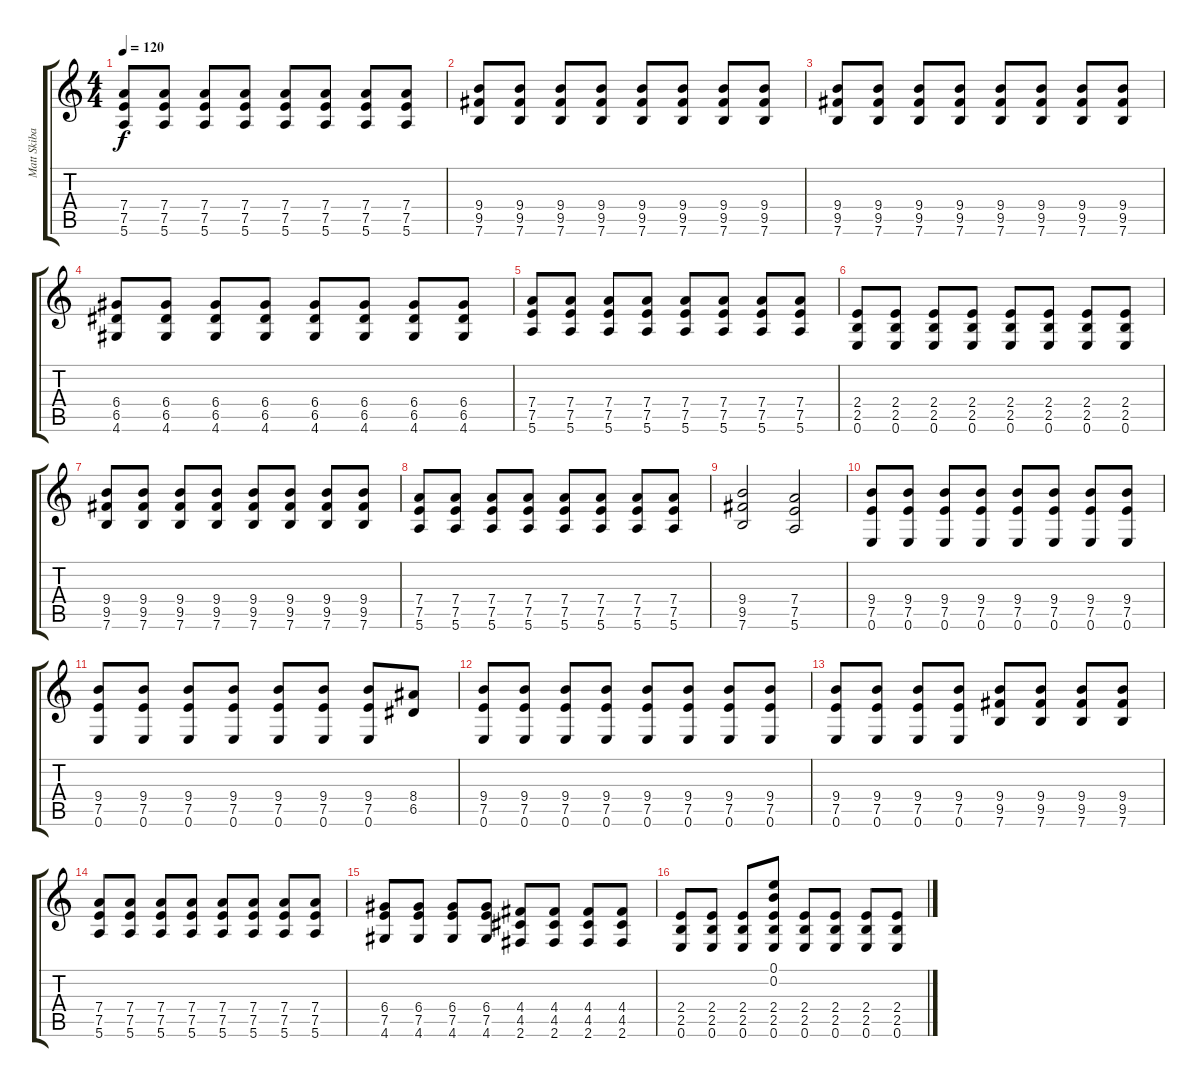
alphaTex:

\track ("Matt Skiba" "Matt Skiba") {instrument acousticguitarsteel}
\staff {score tabs}
\tuning (E4 B3 G3 D3 A2 E2) {hide}
\ts (4 4)
\tempo 120
\clef g2
\ks c
(7.4 7.5 5.6).8{dy f} (7.4 7.5 5.6).8 (7.4 7.5 5.6).8 (7.4 7.5 5.6).8 (7.4 7.5 5.6).8 (7.4 7.5 5.6).8 (7.4 7.5 5.6).8 (7.4 7.5 5.6).8 |
(9.4 9.5 7.6).8 (9.4 9.5 7.6).8 (9.4 9.5 7.6).8 (9.4 9.5 7.6).8 (9.4 9.5 7.6).8 (9.4 9.5 7.6).8 (9.4 9.5 7.6).8 (9.4 9.5 7.6).8 |
(9.4 9.5 7.6).8 (9.4 9.5 7.6).8 (9.4 9.5 7.6).8 (9.4 9.5 7.6).8 (9.4 9.5 7.6).8 (9.4 9.5 7.6).8 (9.4 9.5 7.6).8 (9.4 9.5 7.6).8 |
(6.4 6.5 4.6).8 (6.4 6.5 4.6).8 (6.4 6.5 4.6).8 (6.4 6.5 4.6).8 (6.4 6.5 4.6).8 (6.4 6.5 4.6).8 (6.4 6.5 4.6).8 (6.4 6.5 4.6).8 |
(7.4 7.5 5.6).8 (7.4 7.5 5.6).8 (7.4 7.5 5.6).8 (7.4 7.5 5.6).8 (7.4 7.5 5.6).8 (7.4 7.5 5.6).8 (7.4 7.5 5.6).8 (7.4 7.5 5.6).8 |
(2.4 2.5 0.6).8 (2.4 2.5 0.6).8 (2.4 2.5 0.6).8 (2.4 2.5 0.6).8 (2.4 2.5 0.6).8 (2.4 2.5 0.6).8 (2.4 2.5 0.6).8 (2.4 2.5 0.6).8 |
(9.4 9.5 7.6).8 (9.4 9.5 7.6).8 (9.4 9.5 7.6).8 (9.4 9.5 7.6).8 (9.4 9.5 7.6).8 (9.4 9.5 7.6).8 (9.4 9.5 7.6).8 (9.4 9.5 7.6).8 |
(7.4 7.5 5.6).8 (7.4 7.5 5.6).8 (7.4 7.5 5.6).8 (7.4 7.5 5.6).8 (7.4 7.5 5.6).8 (7.4 7.5 5.6).8 (7.4 7.5 5.6).8 (7.4 7.5 5.6).8 |
(9.4 9.5 7.6).2 (7.4 7.5 5.6).2 |
(9.4 7.5 0.6).8 (9.4 7.5 0.6).8 (9.4 7.5 0.6).8 (9.4 7.5 0.6).8 (9.4 7.5 0.6).8 (9.4 7.5 0.6).8 (9.4 7.5 0.6).8 (9.4 7.5 0.6).8 |
(9.4 7.5 0.6).8 (9.4 7.5 0.6).8 (9.4 7.5 0.6).8 (9.4 7.5 0.6).8 (9.4 7.5 0.6).8 (9.4 7.5 0.6).8 (9.4 7.5 0.6).8 (8.4 6.5).8 |
(9.4 7.5 0.6).8 (9.4 7.5 0.6).8 (9.4 7.5 0.6).8 (9.4 7.5 0.6).8 (9.4 7.5 0.6).8 (9.4 7.5 0.6).8 (9.4 7.5 0.6).8 (9.4 7.5 0.6).8 |
(9.4 7.5 0.6).8 (9.4 7.5 0.6).8 (9.4 7.5 0.6).8 (9.4 7.5 0.6).8 (9.4 9.5 7.6).8 (9.4 9.5 7.6).8 (9.4 9.5 7.6).8 (9.4 9.5 7.6).8 |
(7.4 7.5 5.6).8 (7.4 7.5 5.6).8 (7.4 7.5 5.6).8 (7.4 7.5 5.6).8 (7.4 7.5 5.6).8 (7.4 7.5 5.6).8 (7.4 7.5 5.6).8 (7.4 7.5 5.6).8 |
(6.4 7.5 4.6).8 (6.4 7.5 4.6).8 (6.4 7.5 4.6).8 (6.4 7.5 4.6).8 (4.4 4.5 2.6).8 (4.4 4.5 2.6).8 (4.4 4.5 2.6).8 (4.4 4.5 2.6).8 |
(2.4 2.5 0.6).8 (2.4 2.5 0.6).8 (2.4 2.5 0.6).8 (0.1 0.2 2.4 2.5 0.6).8 (2.4 2.5 0.6).8 (2.4 2.5 0.6).8 (2.4 2.5 0.6).8 (2.4 2.5 0.6).8
